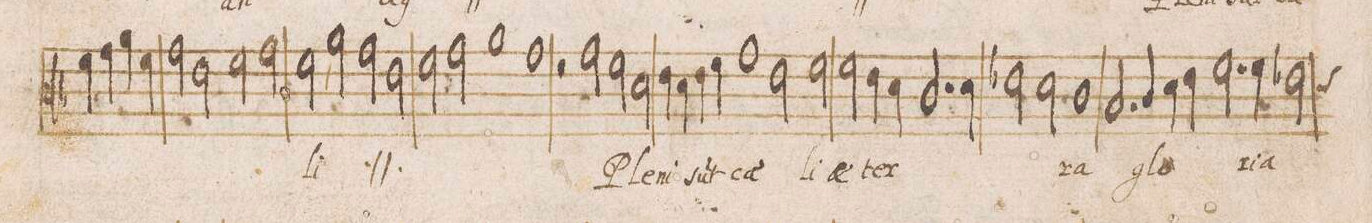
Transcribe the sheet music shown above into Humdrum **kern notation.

**kern	**text
*I"DISCANTVS	*
*clefC3	*
*k[b-]	*
*met(C|)	*
*M2/1	*
4f\	.
4g\	.
4a\	.
4f\	.
=17-	=17-
2g\	.
2e\	.
2f\	.
2g\	.
=18-	=18-
2f,<\	-li
*	*ij
2a\	Ple-
2g\	-ni
2e\	sunt
=19-	=19-
2f\	cae-
2g\	.
1a	.
=20-	=20-
1g	-li
*	*Xij
2r	.
2g\	Ple-
=21-	=21-
2f\	-ni
2d\	su(n)t
4e\	cae-
4d\	.
4e\	.
4f\	.
=22-	=22-
1g	.
2e\	.
2f\	-li
=23-	=23-
2f\	et
4e\	ter-
4d\	.
2.c/	.
4d\	.
=24-	=24-
2e-X\	.
2d\	.
1c	-ra
=25-	=25-
2.B-/	glo-
4c/	.
4d\	.
4eny\	.
2.f\	.
=26-	=26-
4f\	-ri-
2e-X\	-a
*-	*-
